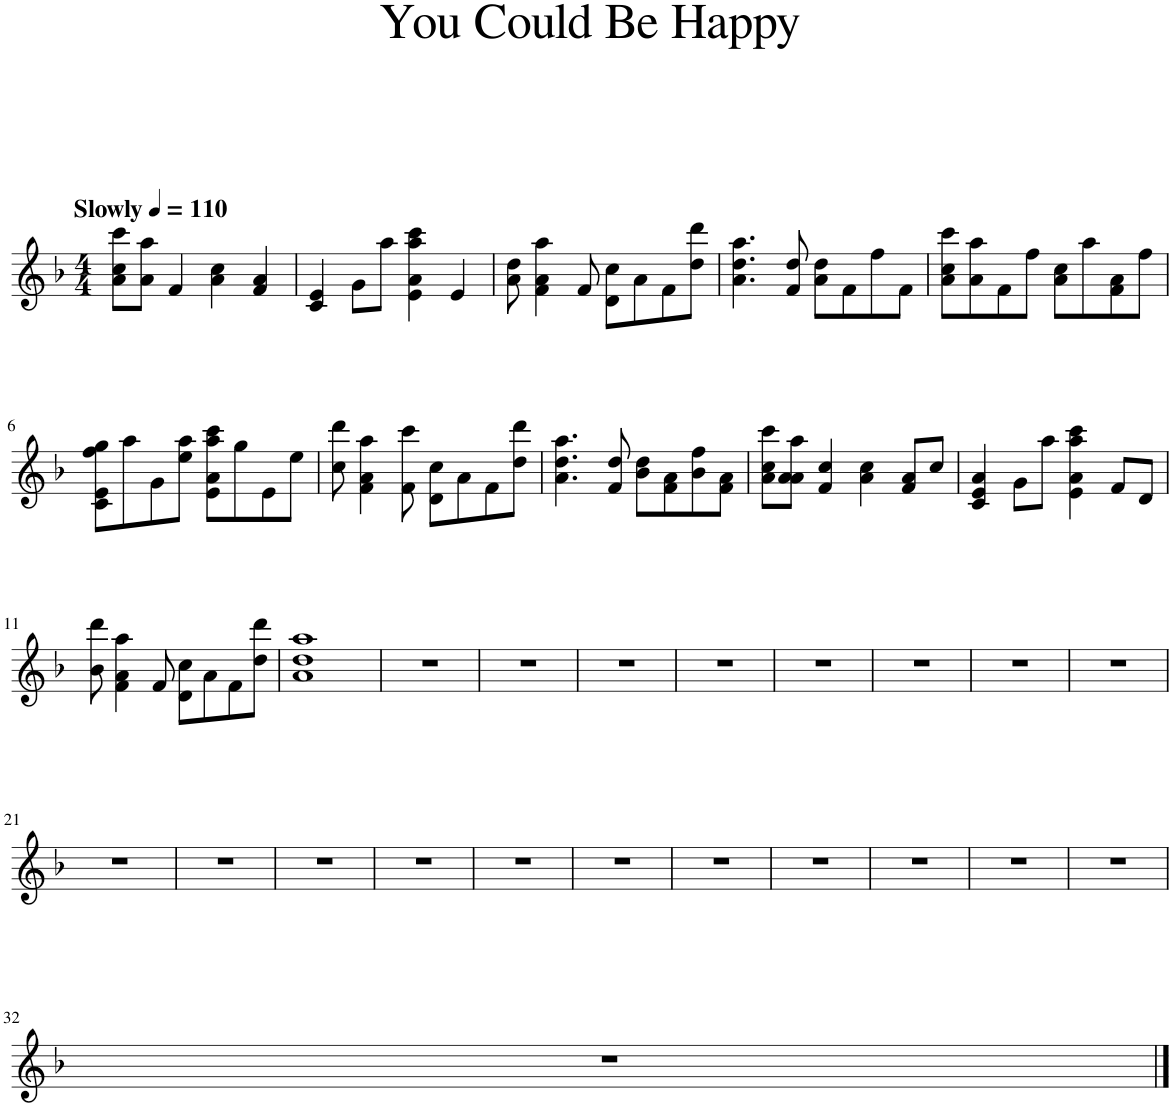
**kern
*part1
*staff1
*I"Piano
*I'Pno.
*clefG2
*k[b-]
*M4/4
*MM110
=1
!LO:TX:a:B:t=Slowly
8a\ 8cc\ 8ccc\L
8a\ 8aa\J
4f/
4a\ 4cc\
4f/ 4a/
=2
4c/ 4e/
8g\L
8aa\J
4e\ 4a\ 4aa\ 4ccc\
4e/
=3
8a\ 8dd\
4f\ 4a\ 4aa\
8f/
8d\ 8cc\L
8a\
8f\
8dd\ 8ddd\J
=4
4.a\ 4.dd\ 4.aa\
8f/ 8dd/
8a\ 8dd\L
8f\
8ff\
8f\J
=5
8a\ 8cc\ 8ccc\L
8a\ 8aa\
8f\
8ff\J
8a\ 8cc\L
8aa\
8f\ 8a\
8ff\J
!!LO:LB:g=z
=6
8c\ 8e\ 8ff\ 8gg\L
8aa\
8g\
8ee\ 8aa\J
8e\ 8a\ 8aa\ 8ccc\L
8gg\
8e\
8ee\J
=7
8cc\ 8ddd\
4f\ 4a\ 4aa\
8f\ 8ccc\
8d\ 8cc\L
8a\
8f\
8dd\ 8ddd\J
=8
4.a\ 4.dd\ 4.aa\
8f/ 8dd/
8b-\ 8dd\L
8f\ 8a\
8b-\ 8ff\
8f\ 8a\J
=9
8a\ 8cc\ 8ccc\L
8a\ 8a\ 8aa\J
4f/ 4cc/
4a\ 4cc\
8f/ 8a/L
8cc/J
=10
4c/ 4e/ 4a/
8g\L
8aa\J
4e\ 4a\ 4aa\ 4ccc\
8f/L
8d/J
!!LO:LB:g=z
=11
8b-\ 8ddd\
4f\ 4a\ 4aa\
8f/
8d\ 8cc\L
8a\
8f\
8dd\ 8ddd\J
=12
1a 1dd 1aa
=13
1r
=14
1r
=15
1r
=16
1r
=17
1r
=18
1r
=19
1r
=20
1r
!!LO:LB:g=z
=21
1r
=22
1r
=23
1r
=24
1r
=25
1r
=26
1r
=27
1r
=28
1r
=29
1r
=30
1r
=31
1r
!!LO:LB:g=z
=32
1r
==
*-
